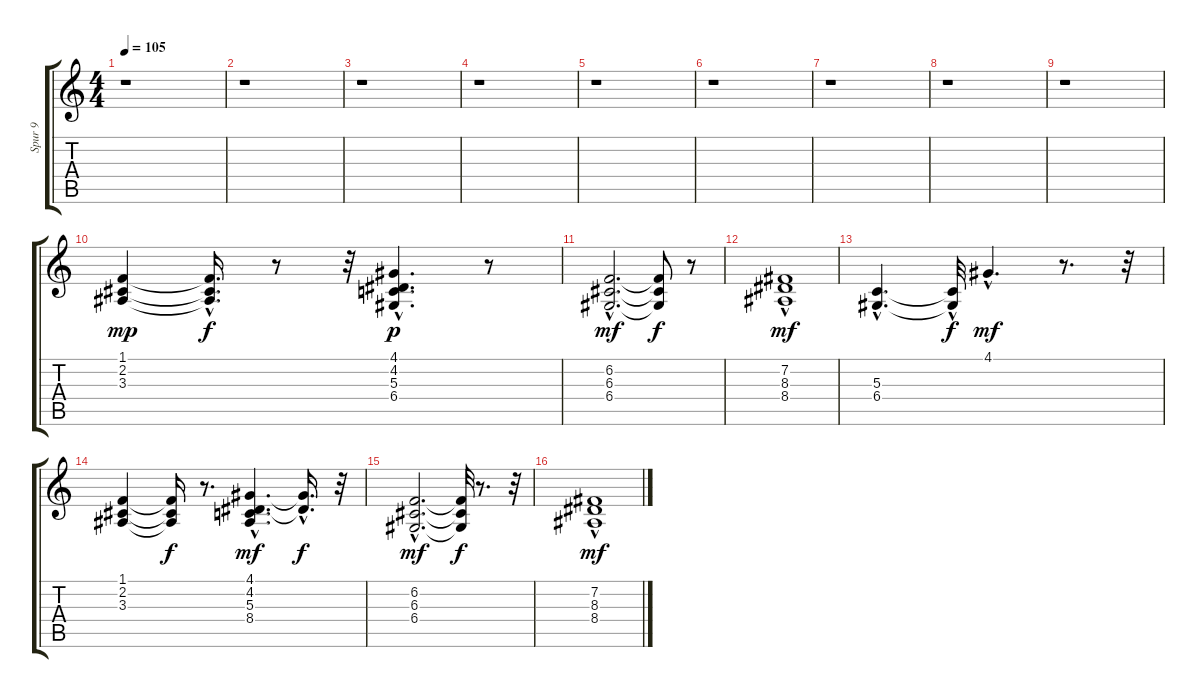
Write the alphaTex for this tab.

\track ("Spur 9" "Spur 9") {instrument pad7halo}
\staff {score tabs}
\tuning (E4 B3 G3 D3 A2 E2) {hide}
\ts (4 4)
\tempo 105
\clef g2
\ks c
r.1{dy mp instrument pad7halo} |
r.1 |
r.1 |
r.1 |
r.1 |
r.1 |
r.1 |
r.1 |
r.1 |
(1.1 2.2 3.3).4 (1.1{hac t} 2.2{hac t} 3.3{hac t}).16{d dy f} r.8 r.32 (4.1{hac} 4.2{hac} 5.3 6.4{hac}).4{d dy p} r.8 |
(6.2{hac} 6.3{hac} 6.4{hac}).2{d dy mf} (6.2{t} 6.3{t} 6.4{t}).8{dy f} r.8 |
(7.2{hac} 8.3 8.4{hac}).1{dy mf} |
(5.3{hac} 6.4{hac}).4{d} (5.3{hac t} 6.4{hac t}).32{dy f} 4.1{hac}.4{d dy mf} r.8{d} r.32 |
(1.1 2.2 3.3).4 (1.1{t} 2.2{t} 3.3{t}).16{dy f} r.8{d} (4.1{hac} 4.2{hac} 5.3 8.4{hac}).4{d dy mf} (4.1{hac t} 4.2{hac t}).16{d dy f} r.32 |
(6.2{hac} 6.3{hac} 6.4{hac}).2{d dy mf} (6.2{t} 6.3{t} 6.4{t}).32{dy f} r.8{d} r.32 |
(7.2{hac} 8.3 8.4{hac}).1{dy mf}
